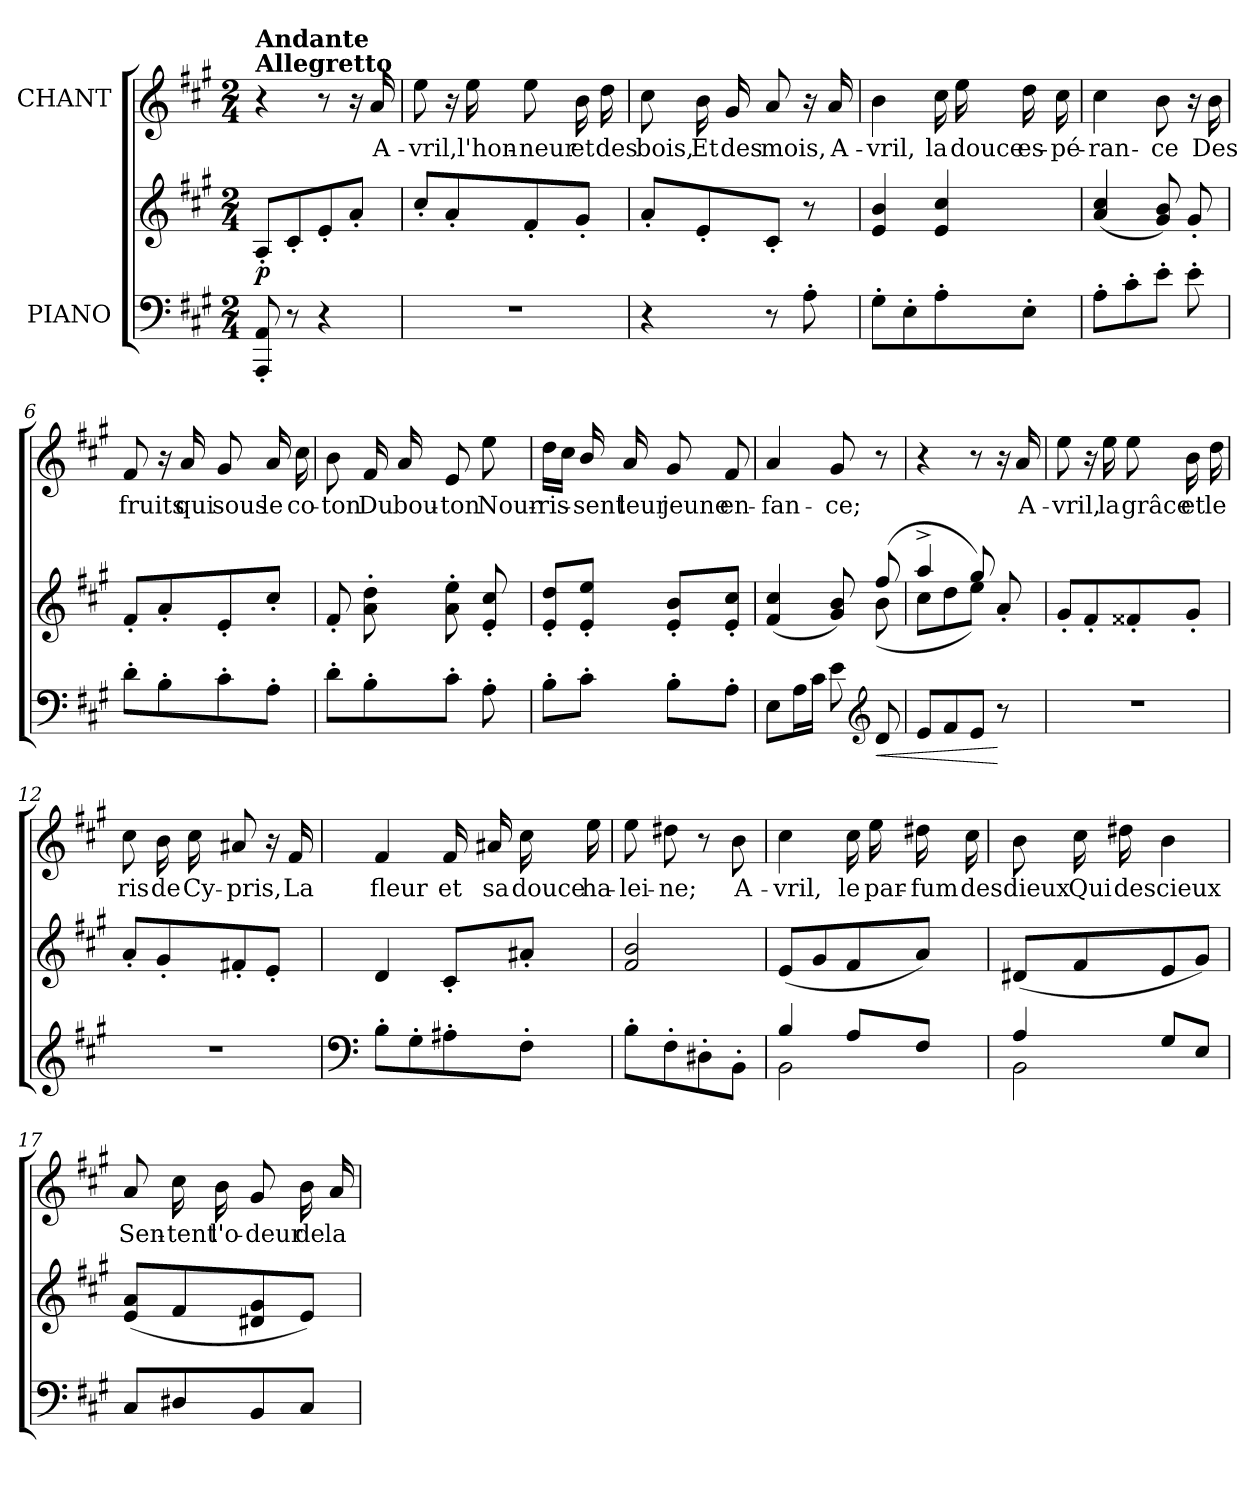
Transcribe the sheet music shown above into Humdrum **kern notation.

**kern	**kern	**dynam	**kern	**text
*part2	*part2	*part2	*part1	*part1
*staff3	*staff2	*staff2/3	*staff1	*staff1
*I"PIANO	*	*	*I"CHANT	*
*clefF4	*clefG2	*	*clefG2	*
*k[f#c#g#]	*k[f#c#g#]	*	*k[f#c#g#]	*
*A:	*A:	*	*A:	*
*M2/4	*M2/4	*	*M2/4	*
=1	=1	=1	=1	=1
!	!	!	!LO:TX:a:B:t=Allegretto	!
!	!	!	!LO:TX:a:B:t=Andante	!
!	!	!LO:DY:b	!	!
8AAA/'< 8AA/'<	8A'</L	p	4r	.
8r	8c#'</	.	.	.
4r	8e'</	.	8r	.
.	8a'</J	.	16r	.
!	!	!	!	!LO:LY:b
.	.	.	16a/	A-
=2	=2	=2	=2	=2
!LO:N:vis=1	!	!	!	!LO:LY:b
2r	8cc#'</L	.	8ee\	-vril,
.	8a'</	.	16r	.
!	!	!	!	!LO:LY:b
.	.	.	16ee\	l'hon-
!	!	!	!	!LO:LY:b
.	8f#'</	.	8ee\	-neur
!	!	!	!	!LO:LY:b
.	8g#'</J	.	16b\	et
!	!	!	!	!LO:LY:b
.	.	.	16dd\	des
=3	=3	=3	=3	=3
!	!	!	!	!LO:LY:b
4r	8a'</L	.	8cc#\	bois,
!	!	!	!	!LO:LY:b
.	8e'</	.	16b\	Et
!	!	!	!	!LO:LY:b
.	.	.	16g#/	des
!	!	!	!	!LO:LY:b
8r	8c#'</J	.	8a/	mois,
8A'>\	8r	.	16r	.
!	!	!	!	!LO:LY:b
.	.	.	16a/	A-
!!LO:LB:g=z
=4	=4	=4	=4	=4
!	!	!	!	!LO:LY:b
8G#'>\L	4e/ 4b/	.	4b\	-vril,
8E'>\	.	.	.	.
!	!	!	!	!LO:LY:b
8A'>\	4e/ 4cc#/	.	16cc#\	la
!	!	!	!	!LO:LY:b
.	.	.	16ee\	douce
!	!	!	!	!LO:LY:b
8E'>\J	.	.	16dd\	es-
!	!	!	!	!LO:LY:b
.	.	.	16cc#\	-pé-
=5	=5	=5	=5	=5
!	!	!	!	!LO:LY:b
8A'>\L	(4a/ 4cc#/	.	4cc#\	-ran-
8c#'>\	.	.	.	.
!	!	!	!	!LO:LY:b
8e'>\J	8g#/ 8b/)	.	8b\	-ce
8e'>\	8g#'</	.	16r	.
!	!	!	!	!LO:LY:b
.	.	.	16b\	Des
=6	=6	=6	=6	=6
!	!	!	!	!LO:LY:b
8d'>\L	8f#'</L	.	8f#/	fruits
8B'>\	8a'</	.	16r	.
!	!	!	!	!LO:LY:b
.	.	.	16a/	qui
!	!	!	!	!LO:LY:b
8c#'>\	8e'</	.	8g#/	sous
!	!	!	!	!LO:LY:b
8A'>\J	8cc#'</J	.	16a/	le
!	!	!	!	!LO:LY:b
.	.	.	16cc#\	co-
=7	=7	=7	=7	=7
!	!	!	!	!LO:LY:b
8d'>\L	8f#'</	.	8b\	-ton
!	!	!	!	!LO:LY:b
8B'>\	8a\'> 8dd\'>	.	16f#/	Du
!	!	!	!	!LO:LY:b
.	.	.	16a/	bou-
!	!	!	!	!LO:LY:b
8c#'>\J	8a\'> 8ee\'>	.	8e/	-ton
!	!	!	!	!LO:LY:b
8A'>\	8e/'< 8cc#/'<	.	8ee\	Nour-
!!LO:LB:g=z
=8	=8	=8	=8	=8
!	!	!	!	!LO:LY:b
8B'>\L	8e/'< 8dd/'<L	.	16dd\LL	-ris-
.	.	.	16cc#\JJ	.
!	!	!	!	!LO:LY:b
8c#'>\J	8e/'< 8ee/'<J	.	16b/	-sent
!	!	!	!	!LO:LY:b
.	.	.	16a/	leur
!	!	!	!	!LO:LY:b
8B'>\L	8e/'< 8b/'<L	.	8g#/	jeune
!	!	!	!	!LO:LY:b
8A'>\J	8e/'< 8cc#/'<J	.	8f#/	en-
=9	=9	=9	=9	=9
*	*^	*	*	*
!	!	!	!	!	!LO:LY:b
8E\L	(4f#/ 4cc#/	4ryy	.	4a/	-fan-
16A\L	.	.	.	.	.
16c#\JJ	.	.	.	.	.
!	!	!	!	!	!LO:LY:b
8e\	8g#/ 8b/)	8ryy	.	8g#/	-ce;
*clefG2	*	*	*	*	*
!	!	!	!LO:HP:b=2	!	!
8d/	(8ff#/	(<8b\	<	8r	.
=10	=10	=10	=10	=10	=10
8e/L	4aa^>/	8cc#\L	.	4r	.
8f#/	.	8dd\	.	.	.
8e/J	8gg#/)	8ee\J)	.	8r	.
8r	8a'</	8ryy	[	16r	.
!	!	!	!	!	!LO:LY:b
.	.	.	.	16a/	A-
*	*v	*v	*	*	*
=11	=11	=11	=11	=11
!LO:N:vis=1	!	!	!	!LO:LY:b
2r	8g#'</L	.	8ee\	-vril,
.	8f#'</	.	16r	.
!	!	!	!	!LO:LY:b
.	.	.	16ee\	la
!	!	!	!	!LO:LY:b
.	8f##X'</	.	8ee\	grâce
!	!	!	!	!LO:LY:b
.	8g#'</J	.	16b\	et
!	!	!	!	!LO:LY:b
.	.	.	16dd\	le
!!LO:PB:g=z
=12	=12	=12	=12	=12
!LO:N:vis=1	!	!	!	!LO:LY:b
2r	8a'</L	.	8cc#\	ris
!	!	!	!	!LO:LY:b
.	8g#'</	.	16b\	de
!	!	!	!	!LO:LY:b
.	.	.	16cc#\	Cy-
!	!	!	!	!LO:LY:b
.	8f#X'</	.	8a#X/	-pris,
.	8e'</J	.	16r	.
!	!	!	!	!LO:LY:b
.	.	.	16f#/	La
=13	=13	=13	=13	=13
*clefF4	*	*	*	*
!	!	!	!	!LO:LY:b
8B'>\L	4d/	.	4f#/	fleur
8G#'>\	.	.	.	.
!	!	!	!	!LO:LY:b
8A#X'>\	8c#'</L	.	16f#/	et
!	!	!	!	!LO:LY:b
.	.	.	16a#X/	sa
!	!	!	!	!LO:LY:b
8F#'>\J	8a#X'</J	.	16cc#\	douce
!	!	!	!	!LO:LY:b
.	.	.	16ee\	ha-
=14	=14	=14	=14	=14
!	!	!	!	!LO:LY:b
8B'>\L	2f#/ 2b/	.	8ee\	-lei-
!	!	!	!	!LO:LY:b
8F#'>\	.	.	8dd#X\	-ne;
8D#X'>\	.	.	8r	.
!	!	!	!	!LO:LY:b
8BB'>\J	.	.	8b\	A-
=15	=15	=15	=15	=15
*^	*	*	*	*
!	!	!	!	!	!LO:LY:b
4B/	2BB\	(<8e/L	.	4cc#\	-vril,
.	.	8g#/	.	.	.
!	!	!	!	!	!LO:LY:b
8A/L	.	8f#/	.	16cc#\	le
!	!	!	!	!	!LO:LY:b
.	.	.	.	16ee\	par-
!	!	!	!	!	!LO:LY:b
8F#/J	.	8a/J)	.	16dd#X\	-fum
!	!	!	!	!	!LO:LY:b
.	.	.	.	16cc#\	des
!!LO:LB:g=z
=16	=16	=16	=16	=16	=16
!	!	!	!	!	!LO:LY:b
4A/	2BB\	(<8d#X/L	.	8b\	dieux
!	!	!	!	!	!LO:LY:b
.	.	8f#/	.	16cc#\	Qui
!	!	!	!	!	!LO:LY:b
.	.	.	.	16dd#X\	des
!	!	!	!	!	!LO:LY:b
8G#/L	.	8e/	.	4b\	cieux
8E/J	.	8g#/J)	.	.	.
*v	*v	*	*	*	*
=17	=17	=17	=17	=17
!	!	!	!	!LO:LY:b
8C#/L	(<8e/ 8a/L	.	8a/	Sen-
!	!	!	!	!LO:LY:b
8D#X/	8f#/	.	16cc#\	-tent
!	!	!	!	!LO:LY:b
.	.	.	16b\	l'o-
!	!	!	!	!LO:LY:b
8BB/	8d#X/ 8g#/	.	8g#/	-deur
!	!	!	!	!LO:LY:b
8C#/J	8e/J)	.	16b\	de
!	!	!	!	!LO:LY:b
.	.	.	16a/	la
=	=	=	=	=
*-	*-	*-	*-	*-
